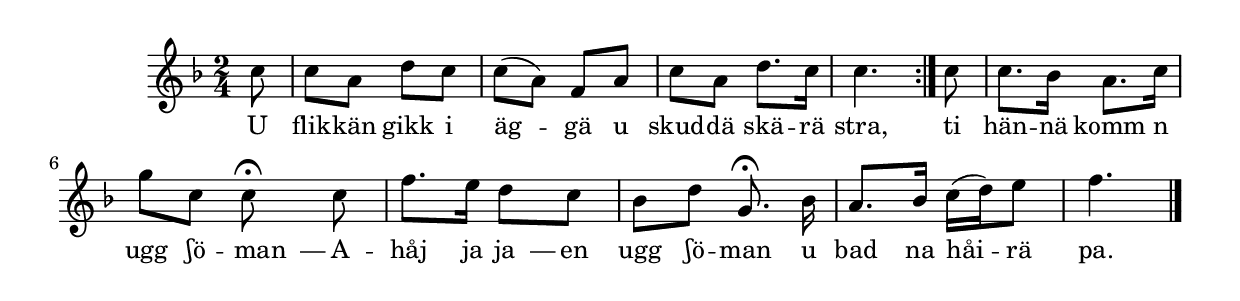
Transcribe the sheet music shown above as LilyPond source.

{
\time 2/4
\key f \major

\repeat volta 2 { 
 \partial 8
 c''8  | 
 c'' a' d'' c''  | 
 c''-( a'-) f' a'  | 
 c'' a' d''8. c''16  | 
 c''4.
 } %( endrepeat )% 
 c''8  | 
 c''8. bes'16 a'8. c''16  | 
 g''8 c'' c''-\fermata c''\noBeam  | 
 f''8. e''16 d''8 c''  | 
 bes' d'' g'8.-\fermata bes'16\noBeam  | 
 a'8. bes'16 c''-( d''-) e''8  | 
 f''4. \bar "|."
 }
 \addlyrics {
     U flik -- kän gikk i äg --  -- gä u skud -- dä skä -- rä stra,
     ti hän -- nä komm n ugg ʃö --
     \once \override LyricText.self-alignment-X = #-0.8 "man  —" A -- håj ja
     \once \override LyricText.self-alignment-X = #-0.8 "ja  —" en ugg ʃö -- man u
     bad na håi --  -- rä pa.
}
